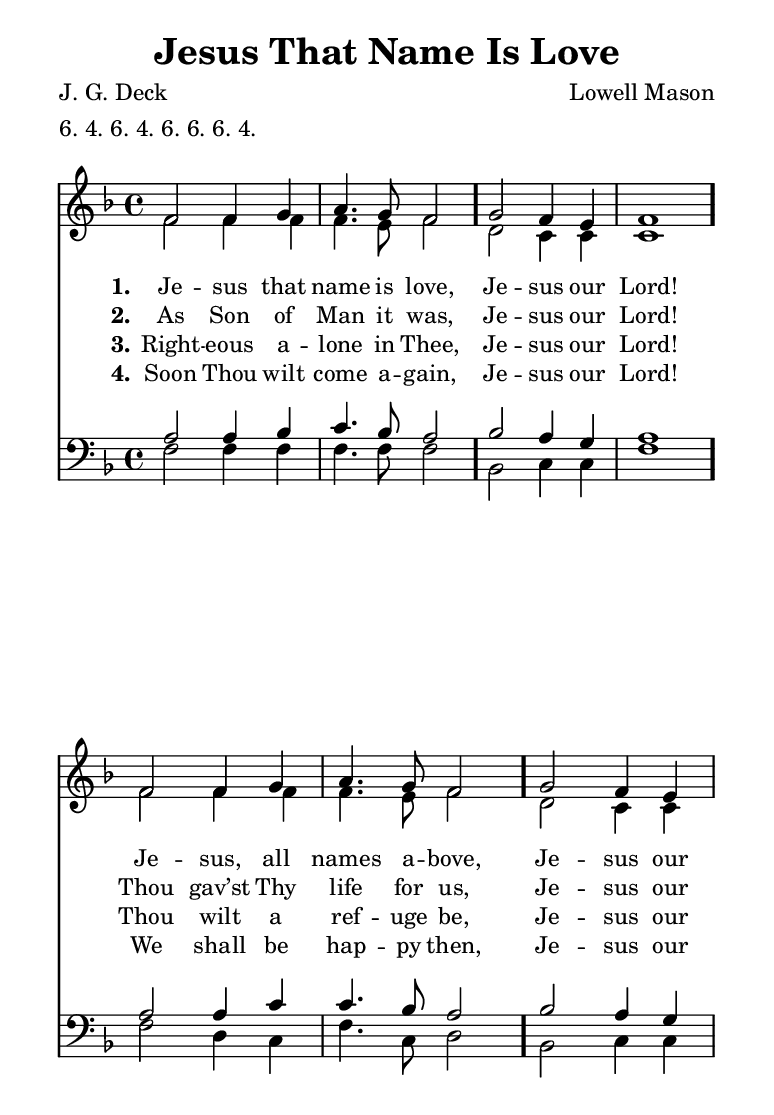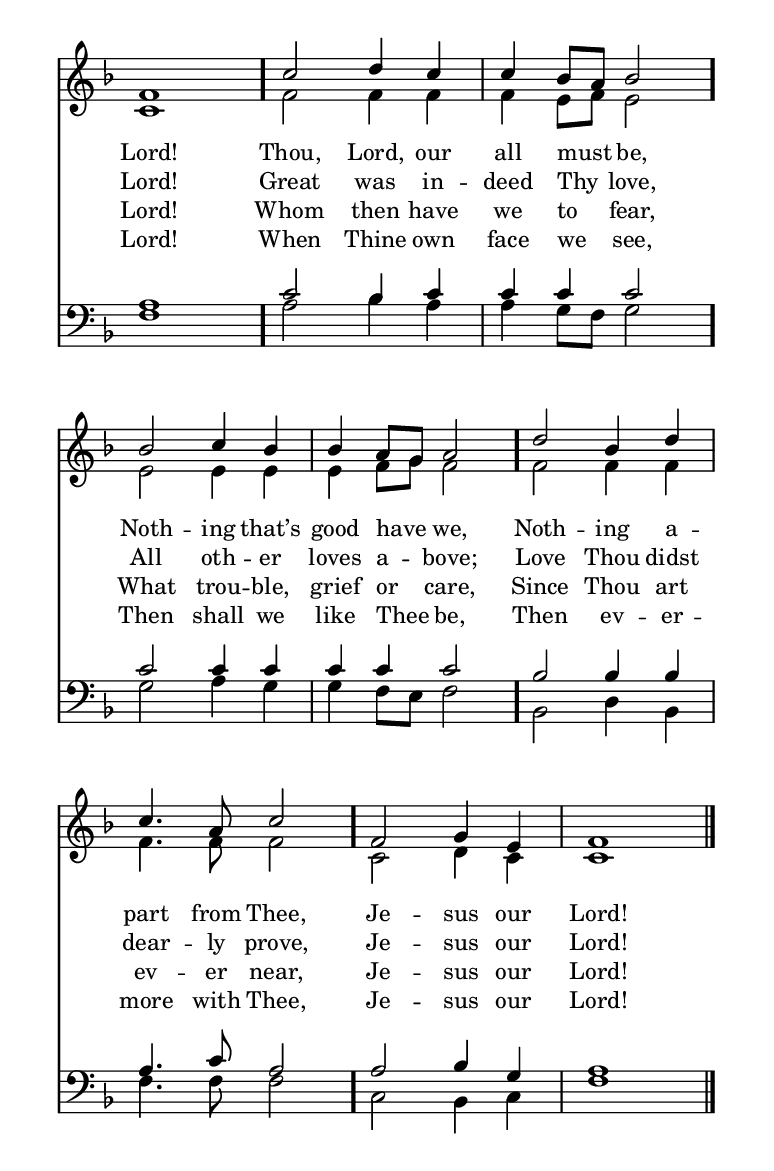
\include "common/global.ily"
\paper {
  \include "common/paper.ily"
  ragged-last-bottom = ##t
}

\header{
  hymnnumber = "231"
  title = "Jesus That Name Is Love"
  tunename = "Oak"
  meter = "6. 4. 6. 4. 6. 6. 6. 4."
  poet = "J. G. Deck"
  composer = "Lowell Mason"
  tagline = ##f
}

global = {
  \include "common/overrides.ily"
  \override Staff.TimeSignature.style = #'()
  \time 4/4
  \override Score.MetronomeMark.transparent = ##t % hide all fermata changes too
  \tempo 4=120
  \key f \major
  \autoBeamOff
}

patternA = { c2 c4 c | c4. c8 c2 }
patternB = { c2 c4 c | c1 }
patternC = { c2 c4 c | c c8[ c] c2 }
patternD = { c2 c4 c | c c4 c2 }

notesSoprano = {
\global
\relative c' {

  f2 f4 g | a4. g8 f2
  g2 f4 e | f1
  f2 f4 g | a4. g8 f2
  g2 f4 e | f1

  c'2 d4 c | c bes8[ a] bes2
  \changePitch \patternC { bes c bes | bes a g a }
  \changePitch \patternA { d bes d | c a c }
  \changePitch \patternB { f, g e | f }

  \bar "|."

}
}

notesAlto = {
\global
\relative e' {

  \changePitch \patternA { f f f | f e f }
  \changePitch \patternB { d c c | c }
  \changePitch \patternA { f f f | f e f }
  \changePitch \patternB { d c c | c }

  \changePitch \patternC { f f f | f e f e }
  \changePitch \patternC { e e e | e f g f }
  \changePitch \patternA { f f f | f f f }
  \changePitch \patternB { c d c | c }

}
}

notesTenor = {
\global
\relative a {

  \changePitch \patternA { a a bes | c bes a }
  \changePitch \patternB { bes a g | a }
  \changePitch \patternA { a a c | c bes a }
  \changePitch \patternB { bes a g | a }

  \changePitch \patternD { c bes c | c c c }
  \changePitch \patternD { c c c | c c c }
  \changePitch \patternA { bes bes bes | a c a }
  \changePitch \patternB { a bes g | a }

}
}

notesBass = {
\global
\relative f {

  \changePitch \patternA { f f f | f f f }
  \changePitch \patternB { bes, c c | f }
  \changePitch \patternA { f d c | f c d }
  \changePitch \patternB { bes c c | f }

  \changePitch \patternC { a bes a | a g f g }
  \changePitch \patternC { g a g | g f e f }
  \changePitch \patternA { bes, d bes | f' f f }
  \changePitch \patternB { c bes c | f }

}
}

wordsA = \lyricmode {
\set stanza = "1."

Je -- sus that name is love, \bar "."
Je -- sus our Lord! \bar "."
Je -- sus, all names a -- bove, \bar "."
Je -- sus our Lord! \bar "."
Thou, Lord, our all must be, \bar "."
Noth -- ing that’s good have we, \bar "."
Noth -- ing a -- part from Thee, \bar "."
Je -- sus our Lord! \bar "."

}

wordsB = \lyricmode {
\set stanza = "2."

As Son of Man it was,
Je -- sus our Lord!
Thou gav’st Thy life for us,
Je -- sus our Lord!
Great was in -- deed Thy love,
All oth -- er loves a -- bove;
Love Thou didst dear -- ly prove,
Je -- sus our Lord!

}

wordsC = \lyricmode {
\set stanza = "3."

Right -- eous a -- lone in Thee,
Je -- sus our Lord!
Thou wilt a ref -- uge be,
Je -- sus our Lord!
Whom then have we to fear,
What trou -- ble, grief or care,
Since Thou art ev -- er near,
Je -- sus our Lord!

}

wordsD = \lyricmode {
\set stanza = "4."

Soon Thou wilt come a -- gain,
Je -- sus our Lord!
We shall be hap -- py then,
Je -- sus our Lord!
When Thine own face we see,
Then shall we like Thee be,
Then ev -- er -- more with Thee,
Je -- sus our Lord!

}

\score {
  \context ChoirStaff <<
    \context Staff = upper <<
      \set ChoirStaff.systemStartDelimiter = #'SystemStartBar
      \context Voice  = sopranos { \voiceOne << \notesSoprano >> }
      \context Voice  = altos { \voiceTwo << \notesAlto >> }
      \context Lyrics = one   \lyricsto sopranos \wordsA
      \context Lyrics = two   \lyricsto sopranos \wordsB
      \context Lyrics = three \lyricsto sopranos \wordsC
      \context Lyrics = four  \lyricsto sopranos \wordsD
    >>
    \context Staff = men <<
      \clef bass
      \context Voice  = tenors { \voiceOne << \notesTenor >> }
      \context Voice  = basses { \voiceTwo << \notesBass >> }
    >>
  >>
  \layout {
    \include "common/layout.ily"
  }
  \midi{
    \include "common/midi.ily"
  }
}

\version "2.18.2"  % necessary for upgrading to future LilyPond versions.

% vi:set et ts=2 sw=2 ai nocindent syntax=lilypond:
